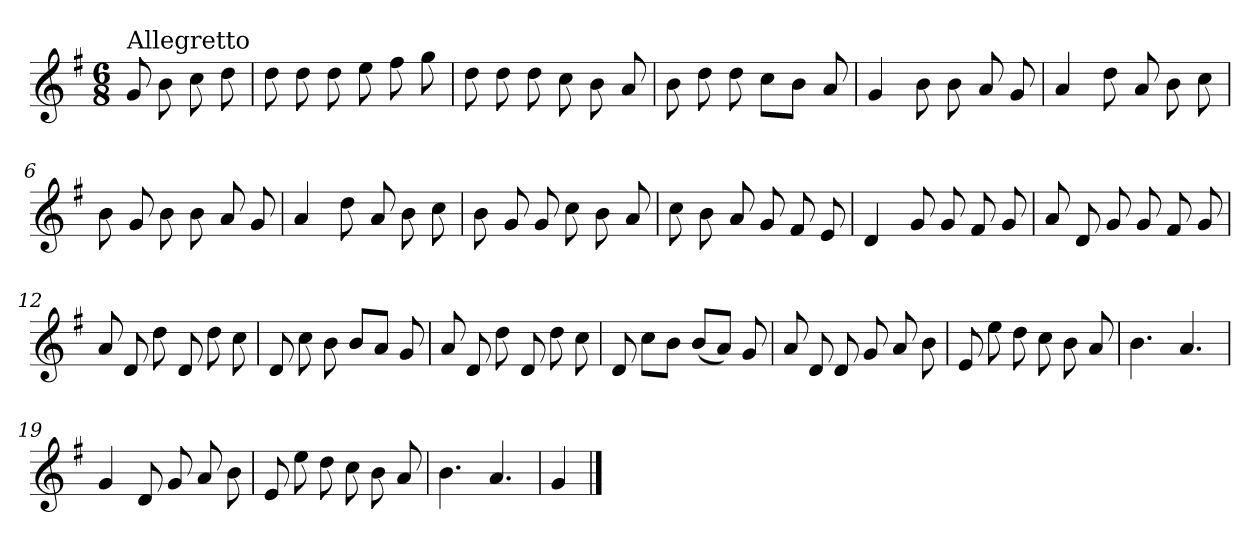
**kern
*part1
*staff1
*clefG2
*k[f#]
*G:
*M6/8
=
!LO:TX:a:t=Allegretto
8g/
8b\
8cc\
8dd\
=1
8dd\
8dd\
8dd\
8ee\
8ff#\
8gg\
=2
8dd\
8dd\
8dd\
8cc\
8b\
8a/
=3
8b\
8dd\
8dd\
8cc\L
8b\J
8a/
=4
4g/
8b\
8b\
8a/
8g/
=5
4a/
8dd\
8a/
8b\
8cc\
!!LO:LB:g=z
=6
8b\
8g/
8b\
8b\
8a/
8g/
=7
4a/
8dd\
8a/
8b\
8cc\
=8
8b\
8g/
8g/
8cc\
8b\
8a/
=9
8cc\
8b\
8a/
8g/
8f#/
8e/
=10
4d/
8g/
8g/
8f#/
8g/
=11
8a/
8d/
8g/
8g/
8f#/
8g/
!!LO:LB:g=z
=12
8a/
8d/
8dd\
8d/
8dd\
8cc\
=13
8d/
8cc\
8b\
8b/L
8a/J
8g/
=14
8a/
8d/
8dd\
8d/
8dd\
8cc\
=15
8d/
8cc\L
8b\J
(<8b/L
8a/J)
8g/
=16
8a/
8d/
8d/
8g/
8a/
8b\
=17
8e/
8ee\
8dd\
8cc\
8b\
8a/
!!LO:LB:g=z
=18
4.b\
4.a/
=19
4g/
8d/
8g/
8a/
8b\
=20
8e/
8ee\
8dd\
8cc\
8b\
8a/
=21
4.b\
4.a/
=22
4g/
==
*-
